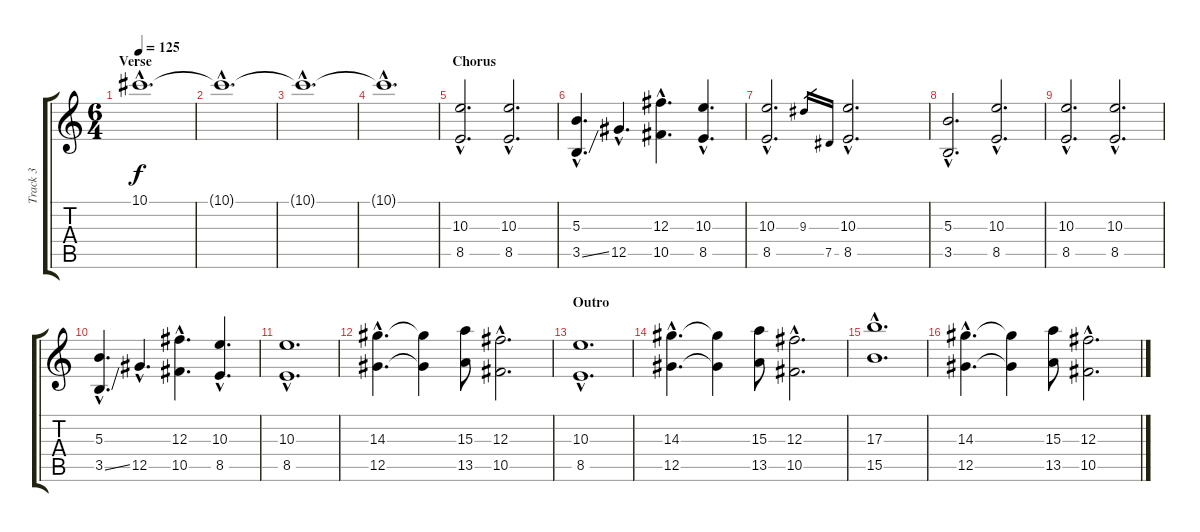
\track ("Track 3" "Track 3") {instrument distortionguitar}
\staff {score tabs}
\tuning (Eb4 Bb3 Gb3 Db3 Ab2 Eb2) {hide}
\ts (6 4)
\section ("" "Verse")
\tempo 125
\clef g2
\ks c
10.1{hac t}.1{d dy f} |
10.1{hac t}.1{d} |
10.1{hac t}.1{d} |
10.1{hac t}.1{d} |
\section ("" "Chorus")
(10.3{hac} 8.5{hac}).2{d volume 13} (10.3{hac} 8.5{hac}).2{d} |
(5.3{hac} 3.5{ss hac}).4{d} 12.5{hac}.4{d} (12.3{hac} 10.5{hac}).4{d} (10.3{hac} 8.5{hac}).4{d} |
(10.3{hac} 8.5{hac}).2{d} 9.3.16{gr} 7.5.16{gr} (10.3{hac} 8.5{hac}).2{d} |
(5.3{hac} 3.5{hac}).2{d} (10.3{hac} 8.5{hac}).2{d} |
(10.3{hac} 8.5{hac}).2{d} (10.3{hac} 8.5{hac}).2{d} |
(5.3{hac} 3.5{ss hac}).4{d} 12.5{hac}.4{d} (12.3{hac} 10.5{hac}).4{d} (10.3{hac} 8.5{hac}).4{d} |
(10.3{hac} 8.5{hac}).1{d} |
(14.3{hac} 12.5{hac}).4{d} (14.3{t} 12.5{t}).4 (15.3 13.5).8 (12.3{hac} 10.5{hac}).2{d} |
\section ("" "Outro")
(10.3{hac} 8.5{hac}).1{d} |
(14.3{hac} 12.5{hac}).4{d} (14.3{t} 12.5{t}).4 (15.3 13.5).8 (12.3{hac} 10.5{hac}).2{d} |
(17.3{hac} 15.5{hac}).1{d} |
(14.3{hac} 12.5{hac}).4{d} (14.3{t} 12.5{t}).4 (15.3 13.5).8 (12.3{hac} 10.5{hac}).2{d}
